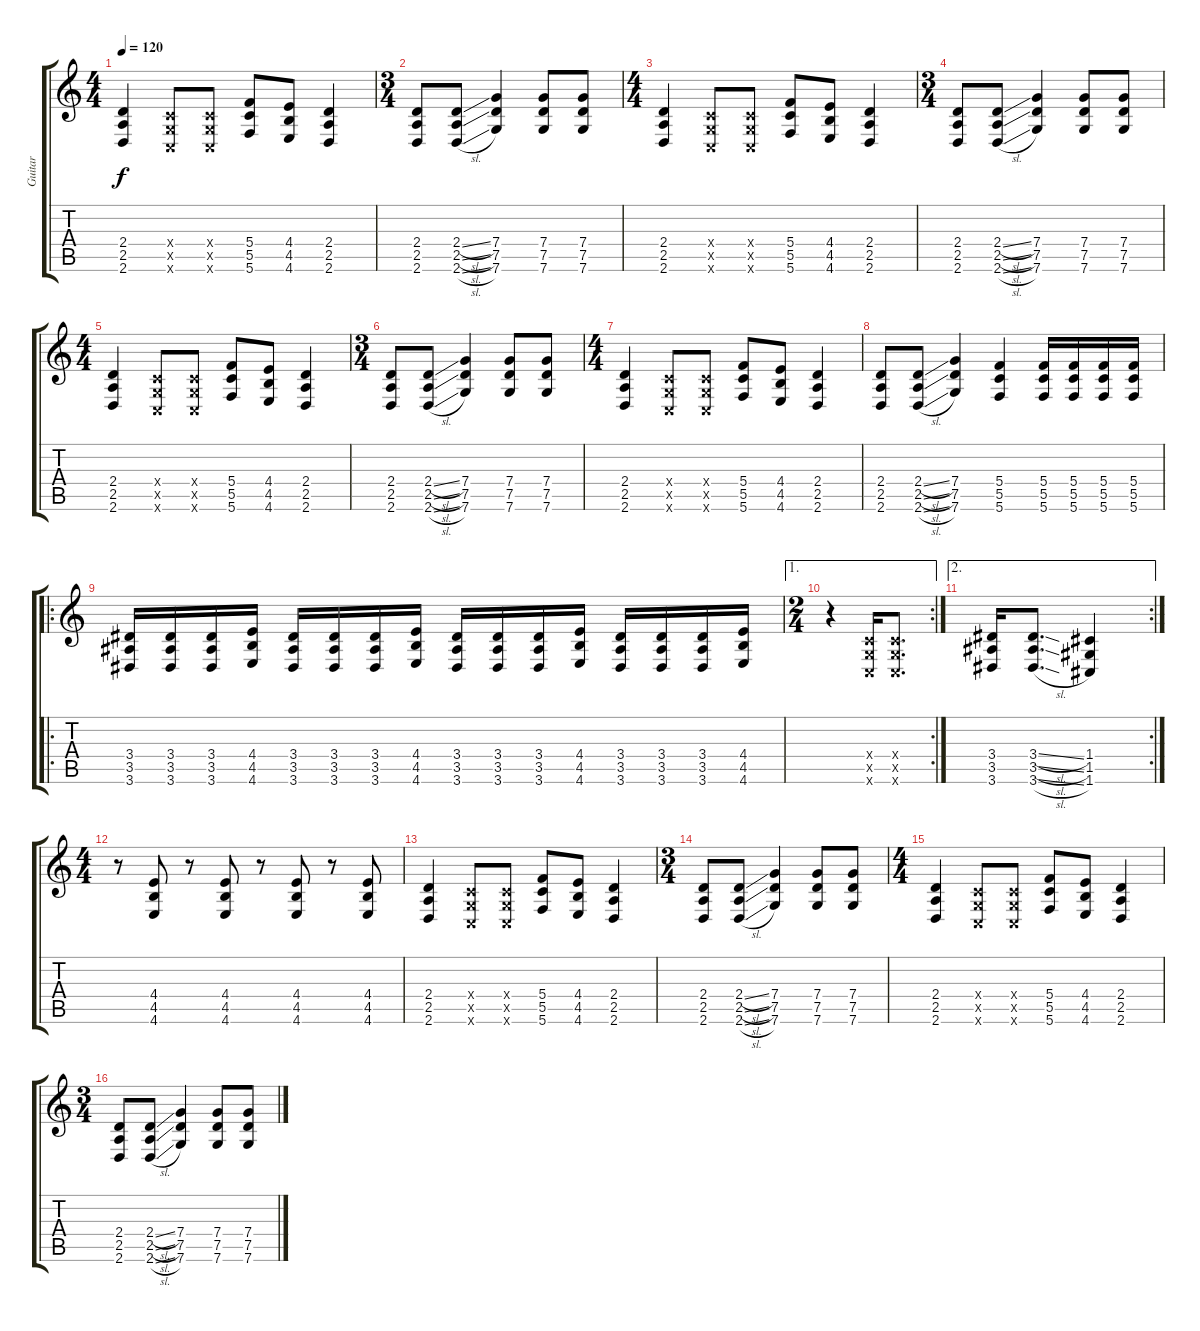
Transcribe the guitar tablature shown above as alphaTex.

\track ("Guitar" "Guitar") {instrument overdrivenguitar}
\staff {score tabs}
\tuning (D4 A3 F3 C3 G2 C2) {hide}
\ts (4 4)
\tempo 120
\clef g2
\ks c
(2.4 2.5 2.6).4{dy f instrument overdrivenguitar} (0.4{x} 0.5{x} 0.6{x}).8 (0.4{x} 0.5{x} 0.6{x}).8 (5.4 5.5 5.6).8 (4.4 4.5 4.6).8 (2.4 2.5 2.6).4 |
\ts (3 4)
(2.4 2.5 2.6).8 (2.4{sl} 2.5{sl} 2.6{sl}).8 (7.4 7.5 7.6).4 (7.4 7.5 7.6).8 (7.4 7.5 7.6).8 |
\ts (4 4)
(2.4 2.5 2.6).4 (0.4{x} 0.5{x} 0.6{x}).8 (0.4{x} 0.5{x} 0.6{x}).8 (5.4 5.5 5.6).8 (4.4 4.5 4.6).8 (2.4 2.5 2.6).4 |
\ts (3 4)
(2.4 2.5 2.6).8 (2.4{sl} 2.5{sl} 2.6{sl}).8 (7.4 7.5 7.6).4 (7.4 7.5 7.6).8 (7.4 7.5 7.6).8 |
\ts (4 4)
(2.4 2.5 2.6).4 (0.4{x} 0.5{x} 0.6{x}).8 (0.4{x} 0.5{x} 0.6{x}).8 (5.4 5.5 5.6).8 (4.4 4.5 4.6).8 (2.4 2.5 2.6).4 |
\ts (3 4)
(2.4 2.5 2.6).8 (2.4{sl} 2.5{sl} 2.6{sl}).8 (7.4 7.5 7.6).4 (7.4 7.5 7.6).8 (7.4 7.5 7.6).8 |
\ts (4 4)
(2.4 2.5 2.6).4 (0.4{x} 0.5{x} 0.6{x}).8 (0.4{x} 0.5{x} 0.6{x}).8 (5.4 5.5 5.6).8 (4.4 4.5 4.6).8 (2.4 2.5 2.6).4 |
(2.4 2.5 2.6).8 (2.4{sl} 2.5{sl} 2.6{sl}).8 (7.4 7.5 7.6).4 (5.4 5.5 5.6).4 (5.4 5.5 5.6).16 (5.4 5.5 5.6).16 (5.4 5.5 5.6).16 (5.4 5.5 5.6).16 |
\ro
(3.4 3.5 3.6).16 (3.4 3.5 3.6).16 (3.4 3.5 3.6).16 (4.4 4.5 4.6).16 (3.4 3.5 3.6).16 (3.4 3.5 3.6).16 (3.4 3.5 3.6).16 (4.4 4.5 4.6).16 (3.4 3.5 3.6).16 (3.4 3.5 3.6).16 (3.4 3.5 3.6).16 (4.4 4.5 4.6).16 (3.4 3.5 3.6).16 (3.4 3.5 3.6).16 (3.4 3.5 3.6).16 (4.4 4.5 4.6).16 |
\ae 1
\rc 2
\ts (2 4)
r.4 (0.4{x} 0.5{x} 0.6{x}).16 (0.4{x} 0.5{x} 0.6{x}).8{d} |
\ae 2
\rc 2
(3.4 3.5 3.6).16 (3.4{sl} 3.5{sl} 3.6{sl}).8{d} (1.4 1.5 1.6).4 |
\ts (4 4)
r.8 (4.4 4.5 4.6).8 r.8 (4.4 4.5 4.6).8 r.8 (4.4 4.5 4.6).8 r.8 (4.4 4.5 4.6).8 |
(2.4 2.5 2.6).4 (0.4{x} 0.5{x} 0.6{x}).8 (0.4{x} 0.5{x} 0.6{x}).8 (5.4 5.5 5.6).8 (4.4 4.5 4.6).8 (2.4 2.5 2.6).4 |
\ts (3 4)
(2.4 2.5 2.6).8 (2.4{sl} 2.5{sl} 2.6{sl}).8 (7.4 7.5 7.6).4 (7.4 7.5 7.6).8 (7.4 7.5 7.6).8 |
\ts (4 4)
(2.4 2.5 2.6).4 (0.4{x} 0.5{x} 0.6{x}).8 (0.4{x} 0.5{x} 0.6{x}).8 (5.4 5.5 5.6).8 (4.4 4.5 4.6).8 (2.4 2.5 2.6).4 |
\ts (3 4)
(2.4 2.5 2.6).8 (2.4{sl} 2.5{sl} 2.6{sl}).8 (7.4 7.5 7.6).4 (7.4 7.5 7.6).8 (7.4 7.5 7.6).8
